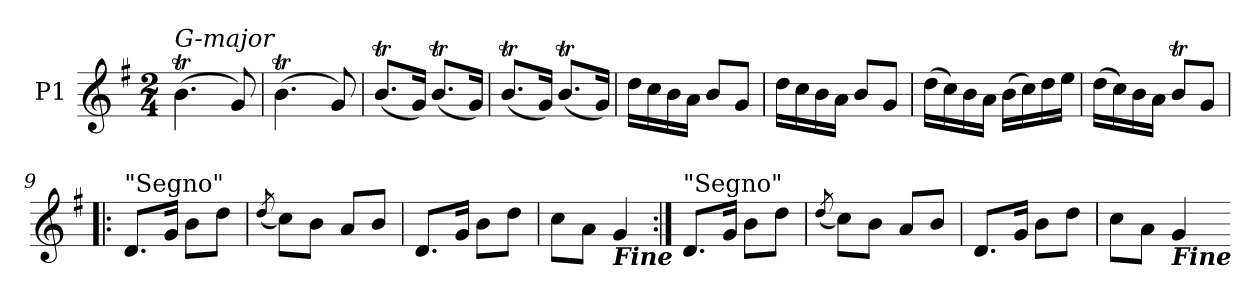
**kern
*part1
*staff1
*I"P1
*clefG2
*k[f#]
*G:
*M2/4
=1
!LO:TX:a:i:t=G-major
(4.bt
8g)
=2
(4.bt
8g)
=3
(8.btL
16gJk)
(8.btL
16gJk)
=4
(8.btL
16gJk)
(8.btL
16gJk)
=5
16ddLL
16cc
16b
16aJJ
8bL
8gJ
=6
16ddLL
16cc
16b
16aJJ
8bL
8gJ
=7
(16ddLL
16cc)
16b
16aJJ
(16bLL
16cc)
16dd
16eeJJ
=8
(16ddLL
16cc)
16b
16aJJ
8btL
8gJ
=9!|:
!LO:TX:a:t="Segno"
8.dL
16gJk
8bL
8ddJ
=10
(8qdd/
8ccL)
8bJ
8aL
8bJ
=11
8.dL
16gJk
8bL
8ddJ
=12
8ccL
8aJ
!LO:TX:b:Bi:t=Fine
4g
=13:|!
!LO:TX:a:t="Segno"
8.dL
16gJk
8bL
8ddJ
=10
(8qdd/
8ccL)
8bJ
8aL
8bJ
=11
8.dL
16gJk
8bL
8ddJ
=12
8ccL
8aJ
!LO:TX:b:Bi:t=Fine
4g
=-
*-
